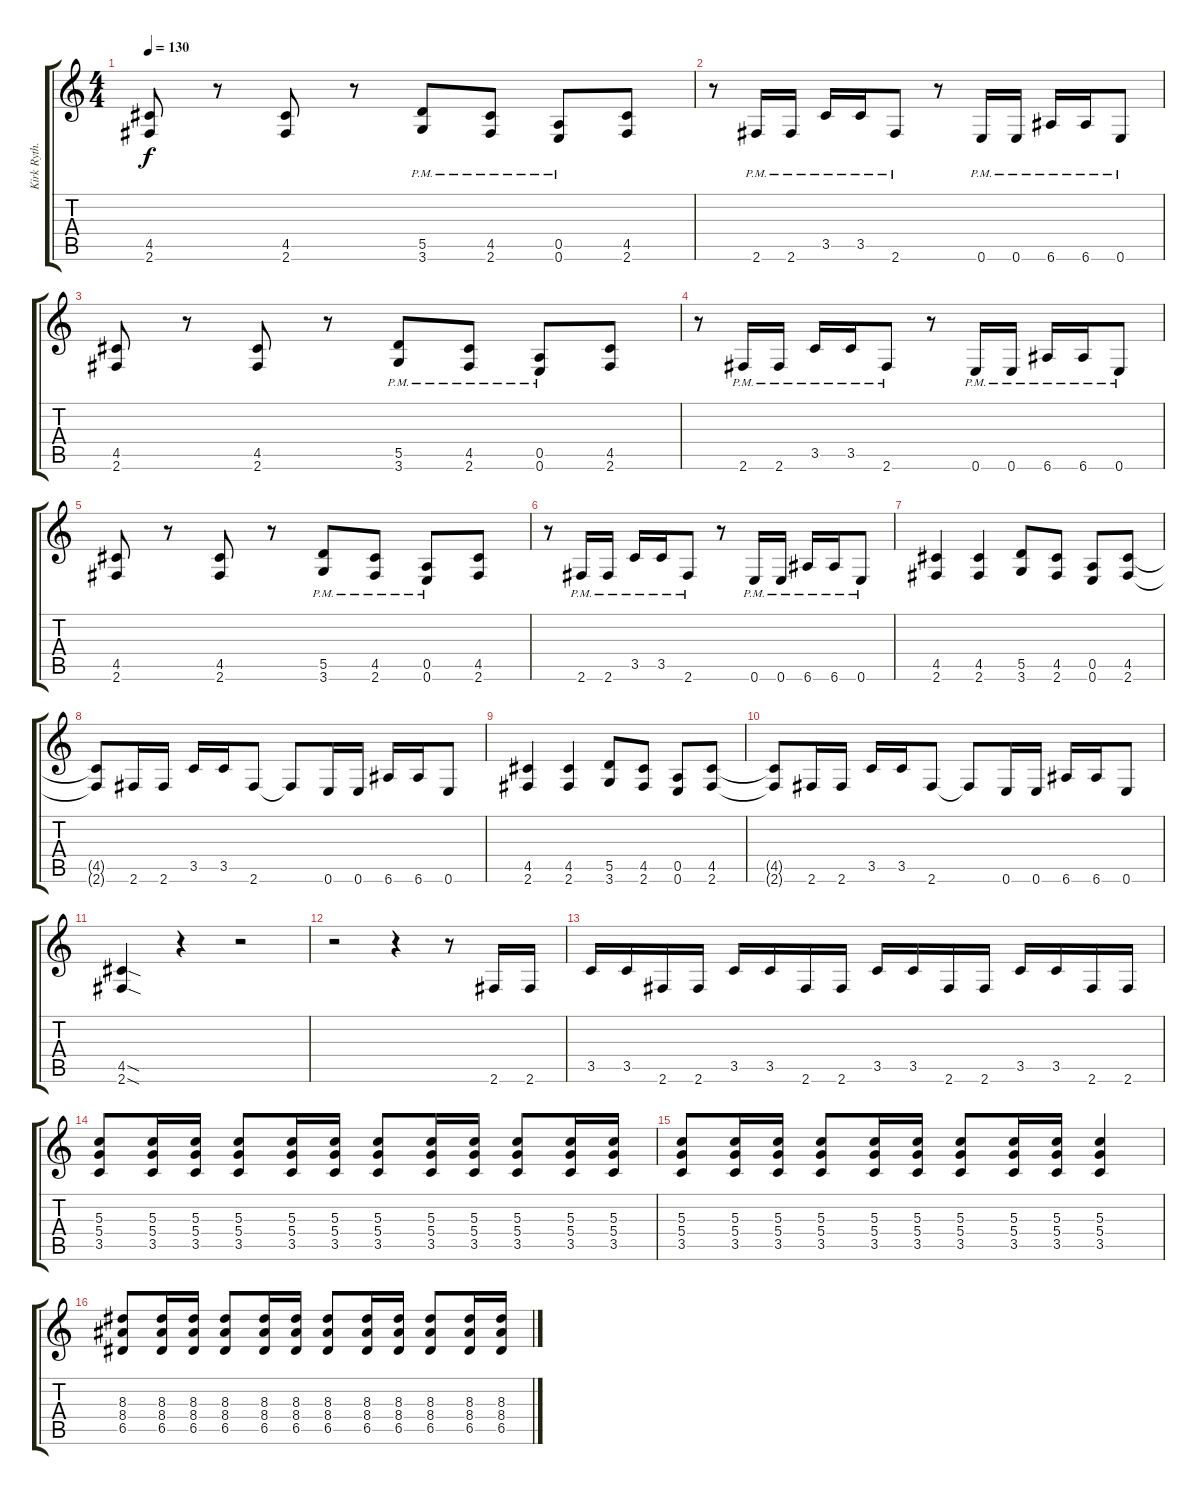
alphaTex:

\track ("Kirk Ryth." "Kirk Ryth.") {instrument distortionguitar}
\staff {score tabs}
\tuning (E4 B3 G3 D3 A2 E2) {hide}
\ts (4 4)
\tempo 130
\clef g2
\ks c
(4.5 2.6).8{dy f} r.8 (4.5 2.6).8 r.8 (5.5{pm} 3.6{pm}).8 (4.5{pm} 2.6{pm}).8 (0.5{pm} 0.6{pm}).8 (4.5 2.6).8 |
r.8 2.6{pm}.16 2.6{pm}.16 3.5{pm}.16 3.5{pm}.16 2.6{pm}.8 r.8 0.6{pm}.16 0.6{pm}.16 6.6{pm}.16 6.6{pm}.16 0.6{pm}.8 |
(4.5 2.6).8 r.8 (4.5 2.6).8 r.8 (5.5{pm} 3.6{pm}).8 (4.5{pm} 2.6{pm}).8 (0.5{pm} 0.6{pm}).8 (4.5 2.6).8 |
r.8 2.6{pm}.16 2.6{pm}.16 3.5{pm}.16 3.5{pm}.16 2.6{pm}.8 r.8 0.6{pm}.16 0.6{pm}.16 6.6{pm}.16 6.6{pm}.16 0.6{pm}.8 |
(4.5 2.6).8 r.8 (4.5 2.6).8 r.8 (5.5{pm} 3.6{pm}).8 (4.5{pm} 2.6{pm}).8 (0.5{pm} 0.6{pm}).8 (4.5 2.6).8 |
r.8 2.6{pm}.16 2.6{pm}.16 3.5{pm}.16 3.5{pm}.16 2.6{pm}.8 r.8 0.6{pm}.16 0.6{pm}.16 6.6{pm}.16 6.6{pm}.16 0.6{pm}.8 |
(4.5 2.6).4 (4.5 2.6).4 (5.5 3.6).8 (4.5 2.6).8 (0.5 0.6).8 (4.5 2.6).8 |
(4.5{t} 2.6{t}).8 2.6.16 2.6.16 3.5.16 3.5.16 2.6.8 2.6{t}.8 0.6.16 0.6.16 6.6.16 6.6.16 0.6.8 |
(4.5 2.6).4 (4.5 2.6).4 (5.5 3.6).8 (4.5 2.6).8 (0.5 0.6).8 (4.5 2.6).8 |
(4.5{t} 2.6{t}).8 2.6.16 2.6.16 3.5.16 3.5.16 2.6.8 2.6{t}.8 0.6.16 0.6.16 6.6.16 6.6.16 0.6.8 |
(4.5{sod} 2.6{sod}).4 r.4 r.2 |
r.2 r.4 r.8 2.6.16 2.6.16 |
3.5.16 3.5.16 2.6.16 2.6.16 3.5.16 3.5.16 2.6.16 2.6.16 3.5.16 3.5.16 2.6.16 2.6.16 3.5.16 3.5.16 2.6.16 2.6.16 |
(5.3 5.4 3.5).8 (5.3 5.4 3.5).16 (5.3 5.4 3.5).16 (5.3 5.4 3.5).8 (5.3 5.4 3.5).16 (5.3 5.4 3.5).16 (5.3 5.4 3.5).8 (5.3 5.4 3.5).16 (5.3 5.4 3.5).16 (5.3 5.4 3.5).8 (5.3 5.4 3.5).16 (5.3 5.4 3.5).16 |
(5.3 5.4 3.5).8 (5.3 5.4 3.5).16 (5.3 5.4 3.5).16 (5.3 5.4 3.5).8 (5.3 5.4 3.5).16 (5.3 5.4 3.5).16 (5.3 5.4 3.5).8 (5.3 5.4 3.5).16 (5.3 5.4 3.5).16 (5.3 5.4 3.5).4 |
(8.3 8.4 6.5).8 (8.3 8.4 6.5).16 (8.3 8.4 6.5).16 (8.3 8.4 6.5).8 (8.3 8.4 6.5).16 (8.3 8.4 6.5).16 (8.3 8.4 6.5).8 (8.3 8.4 6.5).16 (8.3 8.4 6.5).16 (8.3 8.4 6.5).8 (8.3 8.4 6.5).16 (8.3 8.4 6.5).16
